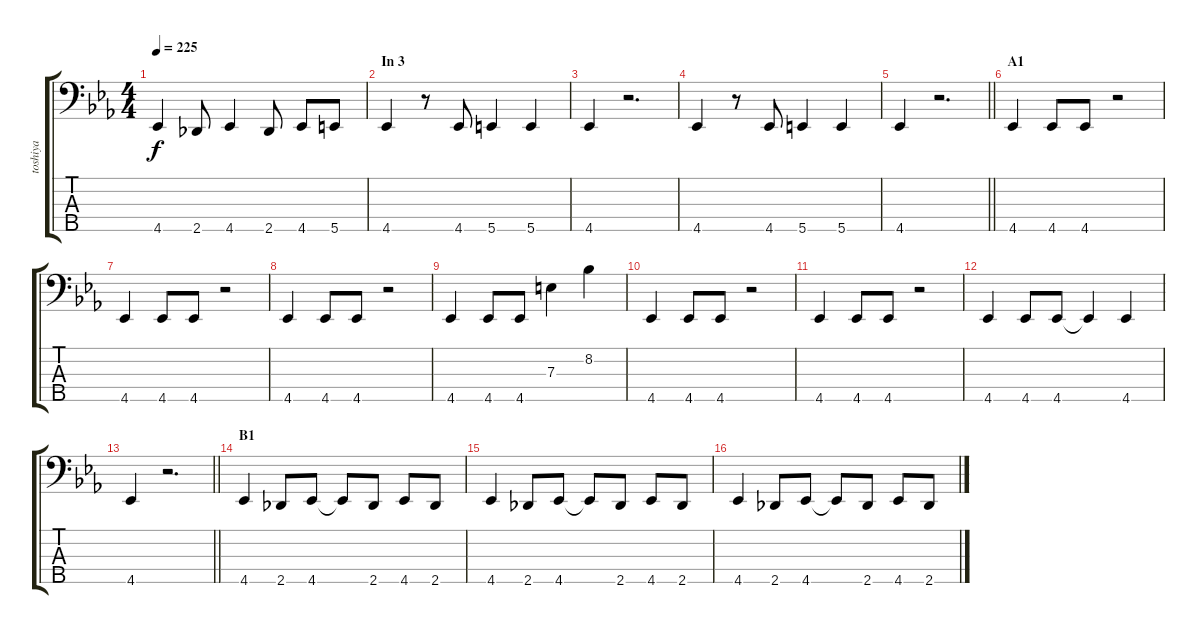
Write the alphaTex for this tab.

\track ("toshiya" "toshiya") {instrument slapbass2}
\staff {score tabs}
\tuning (G2 D2 A1 E1 B0) {hide}
\ts (4 4)
\tempo 225
\clef f4
\ks eb
4.5.4{dy f} 2.5.8 4.5.4 2.5.8 4.5.8 5.5.8 |
\section ("" "In 3")
4.5.4 r.8 4.5.8 5.5.4 5.5.4 |
4.5.4 r.2{d} |
4.5.4 r.8 4.5.8 5.5.4 5.5.4 |
\barLineRight lightlight
4.5.4 r.2{d} |
\section ("" "A1")
4.5.4 4.5.8 4.5.8 r.2 |
4.5.4 4.5.8 4.5.8 r.2 |
4.5.4 4.5.8 4.5.8 r.2 |
4.5.4 4.5.8 4.5.8 7.3.4 8.2.4 |
4.5.4 4.5.8 4.5.8 r.2 |
4.5.4 4.5.8 4.5.8 r.2 |
4.5.4 4.5.8 4.5.8 4.5{t}.4 4.5.4 |
\barLineRight lightlight
4.5.4 r.2{d} |
\section ("" "B1")
4.5.4 2.5.8 4.5.8 4.5{t}.8 2.5.8 4.5.8 2.5.8 |
4.5.4 2.5.8 4.5.8 4.5{t}.8 2.5.8 4.5.8 2.5.8 |
4.5.4 2.5.8 4.5.8 4.5{t}.8 2.5.8 4.5.8 2.5.8
